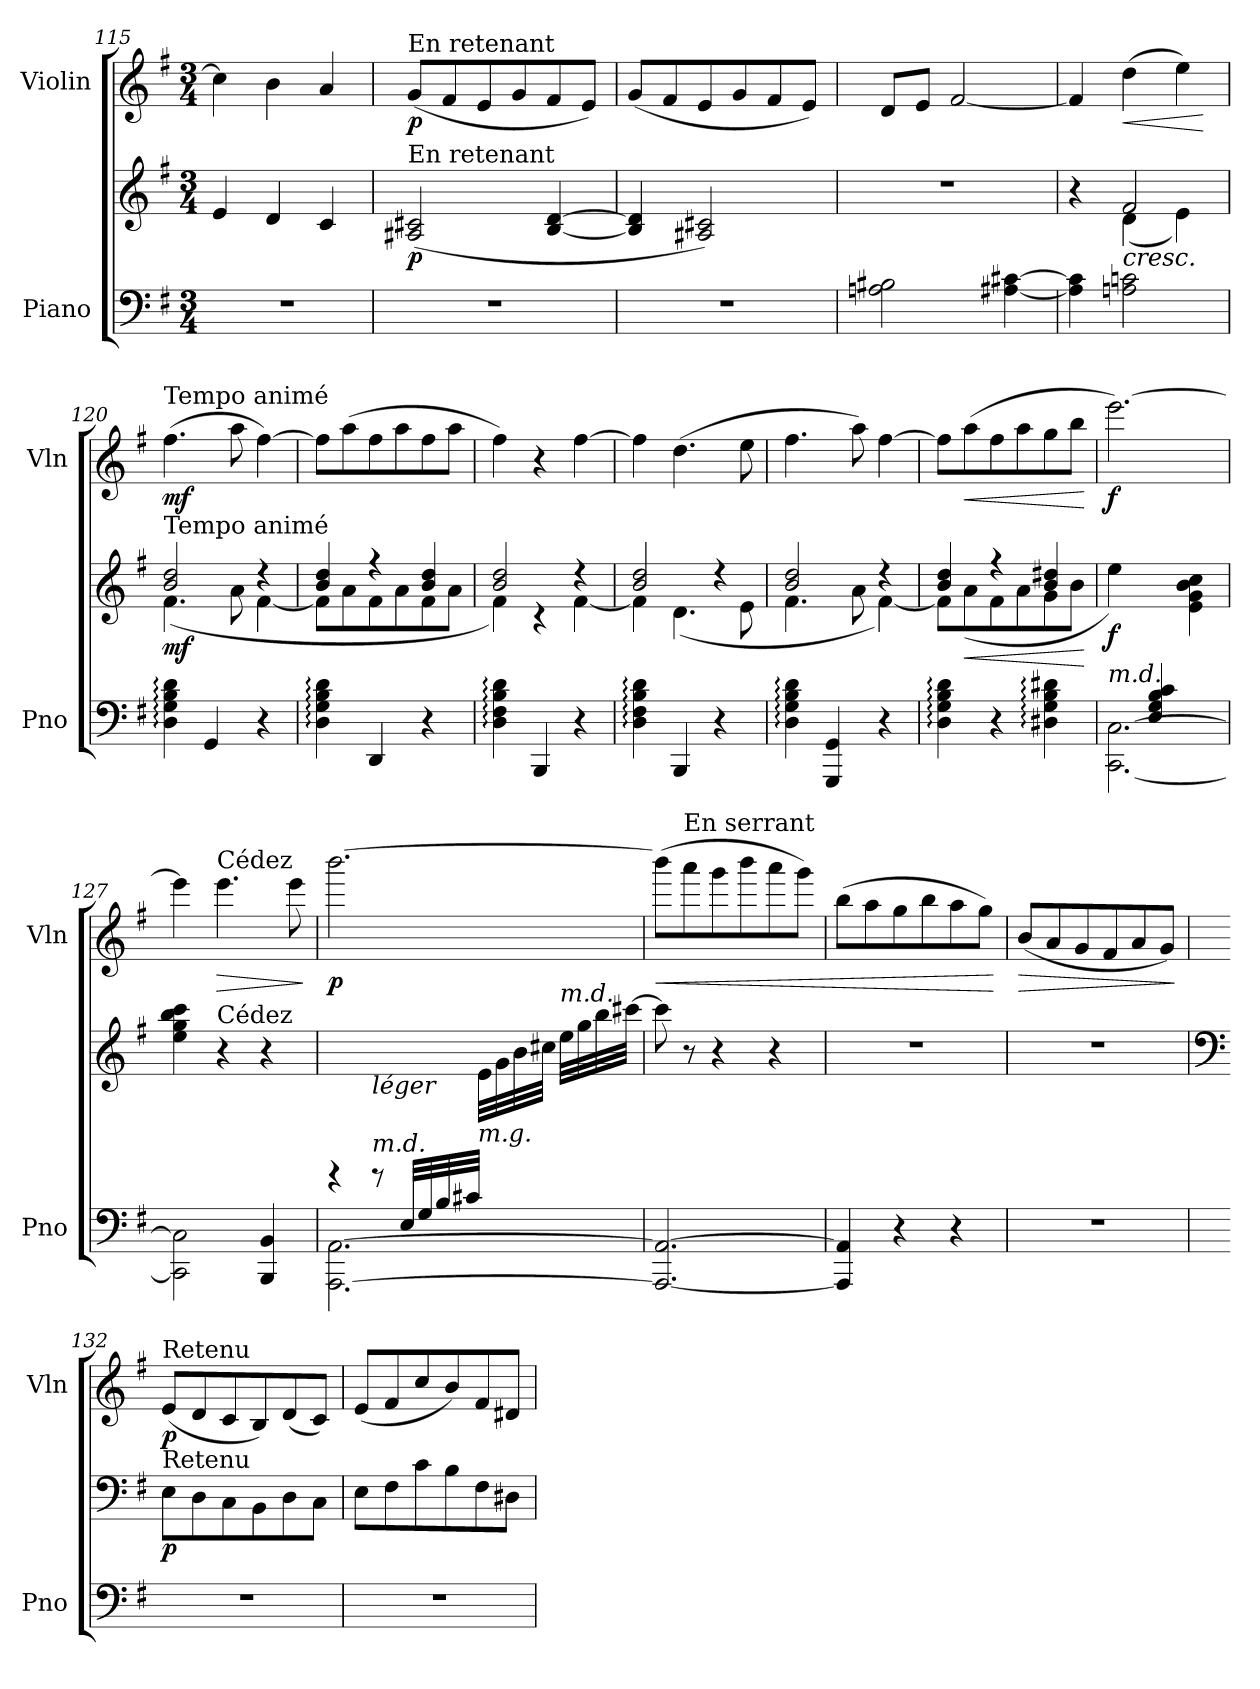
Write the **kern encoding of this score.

**kern	**kern	**dynam	**kern	**dynam
*part2	*part2	*part2	*part1	*part1
*staff3	*staff2	*staff2/3	*staff1	*staff1
*I"Piano	*	*	*I"Violin	*
*I'Pno	*	*	*I'Vln	*
*clefF4	*clefG2	*	*clefG2	*
*k[f#]	*k[f#]	*	*k[f#]	*
*M3/4	*M3/4	*	*M3/4	*
=115	=115	=115	=115	=115
2.r	4e/	.	4cc\]	.
.	4d/	.	4b\	.
.	4c/	.	4a/	.
=116	=116	=116	=116	=116
!	!	!	!LO:TX:a:t=En retenant	!
!	!LO:TX:a:t=En retenant	!	!	!
!	!	!LO:DY:b	!	!LO:DY:b
2.r	(<2A#X/ 2c#X/	p	(<8g/L	p
.	.	.	8f#/	.
.	.	.	8e/	.
.	.	.	8g/	.
.	[4B/ [4d/	.	8f#/	.
.	.	.	8e/J)	.
=117	=117	=117	=117	=117
2.r	4B/] 4d/]	.	(<8g/L	.
.	.	.	8f#/	.
.	2A#X/ 2c#X/)	.	8e/	.
.	.	.	8g/	.
.	.	.	8f#/	.
.	.	.	8e/J)	.
=118	=118	=118	=118	=118
2An\ 2B#X\	2.r	.	8d/L	.
.	.	.	8e/J	.
.	.	.	[2f#/	.
[4A#X\ [4c#X\	.	.	.	.
=119	=119	=119	=119	=119
*	*^	*	*	*
4A#\] 4c#\]	4r	4ryy	.	4f#/]	.
!	!	!	!LO:HP:b	!	!LO:HP:b
2An\ 2cn\	2f#/	(<4d\	<	(>4dd\	<
.	.	4e\)	.	4ee\)	.
*	*v	*v	*	*	*
.	.	.	.	[
=120	=120	=120	=120	=120
*	*^	*	*	*
!	!	!	!	!LO:TX:a:t=Tempo animé	!
!	!LO:TX:a:t=Tempo animé	!	!	!	!
!	!	!	!LO:DY:b	!	!LO:DY:b
4D\: 4G\: 4B\: 4d\:	2b/ 2dd/	(<4.f#\	mf	(>4.ff#\	mf
4GG/	.	.	.	.	.
.	.	8a\	.	8aa\	.
4r	4r	[4f#\	.	[4ff#\)	.
=121	=121	=121	=121	=121	=121
4D\: 4G\: 4B\: 4d\:	4b/ 4dd/	8f#\L]	.	8ff#\L]	.
.	.	8a\	.	(>8aa\	.
4DD/	4r	8f#\	.	8ff#\	.
.	.	8a\	.	8aa\	.
4r	4b/ 4dd/	8f#\	.	8ff#\	.
.	.	8a\J	.	8aa\J	.
=122	=122	=122	=122	=122	=122
4D\: 4F#\: 4B\: 4d\:	2b/ 2dd/	4f#\)	.	4ff#\)	.
4BBB/	.	4r	.	4r	.
4r	4r	[4f#\	.	[4ff#\	.
=123	=123	=123	=123	=123	=123
4D\: 4F#\: 4B\: 4d\:	2b/ 2dd/	4f#\]	.	4ff#\]	.
4BBB/	.	(<4.d\	.	(>4.dd\	.
4r	4r	.	.	.	.
.	.	8e\	.	8ee\	.
=124	=124	=124	=124	=124	=124
4D\: 4G\: 4B\: 4d\:	2b/ 2dd/	4.f#\	.	4.ff#\	.
4GGG/ 4GG/	.	.	.	.	.
.	.	8a\	.	8aa\)	.
4r	4r	[4f#\)	.	[4ff#\	.
=125	=125	=125	=125	=125	=125
4D\: 4G\: 4B\: 4d\:	4b/ 4dd/	8f#\L]	.	8ff#\L]	.
!	!	!	!LO:HP:b	!	!LO:HP:b
.	.	(<8a\	<	(>8aa\	<
4r	4r	8f#\	.	8ff#\	.
.	.	8a\	.	8aa\	.
4D#X\: 4G\: 4B\: 4d#X\:	4b/ 4dd#X/	8g\	.	8gg\	.
.	.	8b\J	.	8bb\J	.
*	*v	*v	*	*	*
.	.	[	.	[
=126	=126	=126	=126	=126
*^	*	*	*	*
!LO:TX:a:i:t=m.d.	!	!	!	!	!
!	!	!	!LO:DY:b	!	!LO:DY:b
[2.CC\ [2.C\	4reyy	4ee\)	f	[2.eee\)	f
.	(>4E/ 4G/ 4B/ 4c/	4ryy	.	.	.
.	4ryy	4e\ 4g\ 4b\ 4cc\	.	.	.
*v	*v	*	*	*	*
=127	=127	=127	=127	=127
2CC\] 2C\]	4ee\ 4gg\ 4bb\ 4ccc\)	.	4eee\]	.
!	!	!	!LO:TX:a:t=Cédez	!
!	!LO:TX:a:t=Cédez	!	!	!
!	!	!	!	!LO:HP:b
.	4r	.	4.eee\	>
4BBB/ 4BB/	4r	.	.	.
.	.	.	8eee\	.
.	.	[	.	]
=128	=128	=128	=128	=128
*^	*^	*	*	*
!	!	!	!	!	!	!LO:DY:b
[2.AAA\ [2.AA\	4rg	4ryy	2ryy	.	[2.bbb\	p
!	!	!LO:TX:b:i:t=léger	!	!	!	!
!	!LO:TX:a:i:t=m.d.	!	!	!	!	!
.	8rg	4ryy	.	.	.	.
.	(>32E/LLL	.	.	.	.	.
.	32G/	.	.	.	.	.
.	32B/	.	.	.	.	.
.	32c#X/JJJ	.	.	.	.	.
!	!	!LO:TX:b:i:t=m.g.	!	!	!	!
.	4ryy	8ryy	32e\LLL	.	.	.
.	.	.	32g\	.	.	.
.	.	.	32b\	.	.	.
.	.	.	32cc#X\JJJ	.	.	.
!	!	!LO:TX:a:i:t=m.d.	!	!	!	!
.	.	8ryy	32ee\LLL	.	.	.
.	.	.	32gg\	.	.	.
.	.	.	32bb\	.	.	.
.	.	.	[32ccc#X\JJJ)	.	.	.
*v	*v	*	*	*	*	*
=129	=129	=129	=129	=129	=129
!	!	!	!	!	!LO:HP:b
*	*v	*v	*	*	*
2.AAA/_ 2.AA/_	8ccc#\]	.	(>8bbb\L]	<
!	!	!	!LO:TX:a:t=En serrant	!
.	8r	.	8aaa\	.
.	4r	.	8ggg\	.
.	.	.	8bbb\	.
.	4r	.	8aaa\	.
.	.	.	8ggg\J)	.
=130	=130	=130	=130	=130
4AAA/] 4AA/]	2.r	.	(>8bb\L	.
.	.	.	8aa\	.
4r	.	.	8gg\	.
.	.	.	8bb\	.
4r	.	.	8aa\	.
.	.	.	8gg\J)	.
.	.	.	.	[
=131	=131	=131	=131	=131
!	!	!	!	!LO:HP:b
2.r	2.r	.	(<8b/L	>
.	.	.	8a/	.
.	.	.	8g/	.
.	.	.	8f#/	.
.	.	.	8a/	.
.	.	.	8g/J)	.
.	.	.	.	]
=132	=132	=132	=132	=132
*	*clefF4	*	*	*
!	!	!	!LO:TX:a:t=Retenu	!
!	!LO:TX:a:t=Retenu	!	!	!
!	!	!LO:DY:b	!	!LO:DY:b
2.r	8E\L	p	(<8e/L	p
.	8D\	.	8d/	.
.	8C\	.	8c/	.
.	8BB\	.	8B/)	.
.	8D\	.	(<8d/	.
.	8C\J	.	8c/J)	.
=133	=133	=133	=133	=133
2.r	8E\L	.	(<8e/L	.
.	8F#\	.	8f#/	.
.	8c\	.	8cc/	.
.	8B\	.	8b/)	.
.	8F#\	.	8f#/	.
.	8D#X\J	.	8d#X/J	.
=	=	=	=	=
*-	*-	*-	*-	*-
